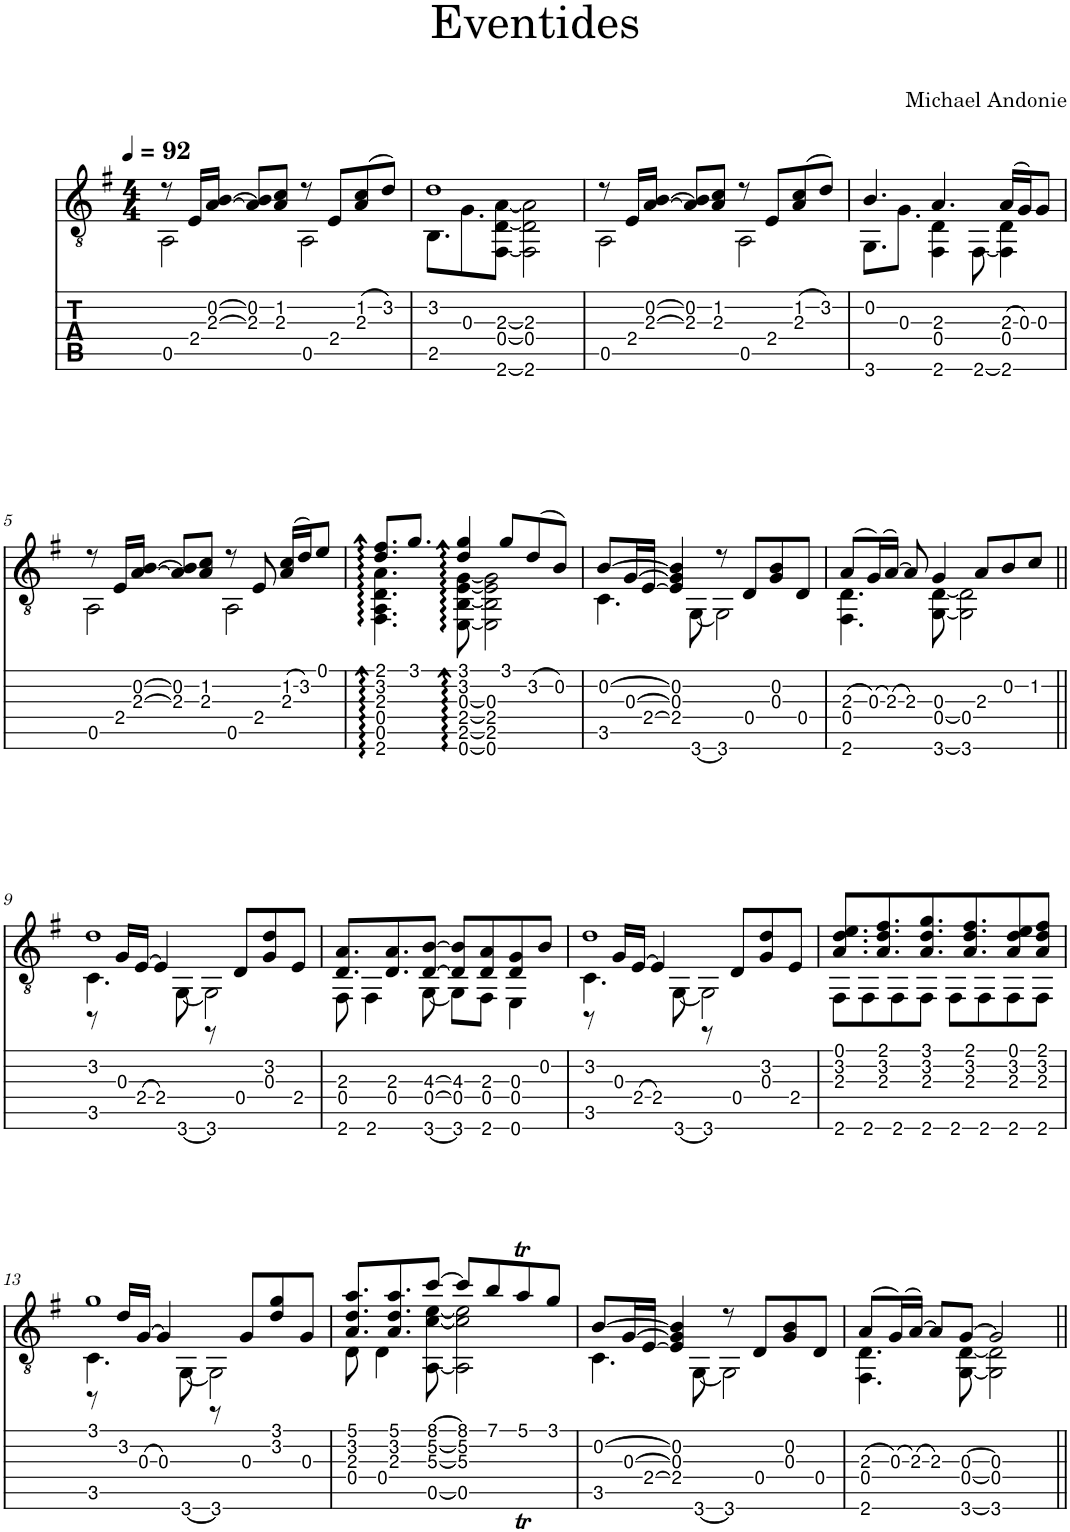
**kern	**kern
*part1	*part1
*staff2	*staff1
*I"Guitar	*
*I'Guit.	*
*stria6	*
*	*clefGv2
*k[f#]	*k[f#]
*M4/4	*M4/4
*MM92	*MM92
=1	=1
*^	*^
8r	2AA	8r	2AA\
16ELL	.	16E/LL	.
[16A\ [16B\JJ	.	[16A/ [16B/JJ	.
8A]\ 8B]\L	.	8A/] 8B/]L	.
8A\ 8c\J	.	8A/ 8c/J	.
8r	2AA	8r	2AA\
8E	.	8E/L	.
8A\ 8c\L	.	(8A/ 8c/	.
8dJ	.	8d/J)	.
=2	=2	=2	=2
1d	8.BBL	1d	8.BB\L
.	8.GJ	.	8.G\
.	[8FF# [8D [8A	.	[8FF#\ [8D\ [8A\J
.	2FF#] 2D] 2A]	.	2FF#\] 2D\] 2A\]
=3	=3	=3	=3
8r	2AA	8r	2AA\
16ELL	.	16E/LL	.
[16A\ [16B\JJ	.	[16A/ [16B/JJ	.
8A]\ 8B]\L	.	8A/] 8B/]L	.
8A\ 8c\J	.	8A/ 8c/J	.
8r	2AA	8r	2AA\
8E	.	8E/L	.
8A\ 8c\L	.	(8A/ 8c/	.
8dJ	.	8d/J)	.
=4	=4	=4	=4
4.B	8.GGL	4.B/	8.GG\L
.	8.GJ	.	8.G\J
4.A	4FF# 4D	4.A/	4FF#\ 4D\
.	[8FF#	.	[8FF#\
16ALL	4FF#] 4D	(16A/LL	4FF#\] 4D\
16GJ	.	16G/J)	.
8GJ	.	8G/J	.
!!LO:LB:g=z	!!
=5	=5	=5	=5
8r	2AA	8r	2AA\
16ELL	.	16E/LL	.
[16A\ [16B\JJ	.	[16A/ [16B/JJ	.
8A]\ 8B]\L	.	8A/] 8B/]L	.
8A\ 8c\J	.	8A/ 8c/J	.
8r	2AA	8r	2AA\
8E	.	8E/	.
16A\ 16c\LL	.	(16A/ 16c/LL	.
16dJ	.	16d/J)	.
8eJ	.	8e/J	.
=6	=6	=6	=6
8.d\ 8.f#\L	4.FF# 4.AA 4.D 4.A	8.d/ 8.f#/L	4.FF#\ 4.AA\ 4.D\ 4.A\
8.gJ	.	8.g/J	.
4d 4g	[8EE [8BB [8E [8G	4d/ 4g/	[8EE\ [8BB\ [8E\ [8G\
.	2EE] 2BB] 2E] 2G]	.	2EE\] 2BB\] 2E\] 2G\]
8g	.	8g/L	.
8dL	.	(8d/	.
8BJ	.	8B/J)	.
=7	=7	=7	=7
[8BL	4.C	[8B/L	4.C\
[16GL	.	[16G/L	.
[16EJJ	.	[16E/JJ	.
4E] 4G] 4B]	.	4E/] 4G/] 4B/]	.
.	[8GG	.	[8GG\
8r	2GG]	8r	2GG\]
8D	.	8D/L	.
8G\ 8B\L	.	8G/ 8B/	.
8DJ	.	8D/J	.
=8	=8	=8	=8
8AL	4.FF# 4.D	(8A/L	4.FF#\ 4.D\
16GL	.	(16G/L)	.
[16AJJ	.	[16A/JJ)	.
8A]	.	8A/]	.
4G	[8GG [8D	4G/	[8GG\ [8D\
.	2GG] 2D]	.	2GG\] 2D\]
8A	.	8A/L	.
8BL	.	8B/	.
8cJ	.	8c/J	.
!!LO:LB:g=z
=9||	=9||	=9||	=9||
*	*^	*	*^
1d	4.C	8r	1d	4.C\	8r
.	.	16GLL	.	.	16G/LL
.	.	[16EJJ	.	.	[16E/JJ
.	.	4E]	.	.	4E/]
.	[8GG	.	.	[8GG\	.
.	2GG]	8r	.	2GG\]	8r
.	.	8D	.	.	8D/L
.	.	8G\ 8d\L	.	.	8G/ 8d/
.	.	8EJ	.	.	8E/J
*	*v	*v	*	*	*
*	*	*	*v	*v
=10	=10	=10	=10
8.D\ 8.A\L	8FF#	8.D/ 8.A/L	8FF#\
.	4FF#	.	4FF#\
8.D\ 8.A\J	.	8.D/ 8.A/	.
[8D\ [8B\L	[8GG	[8D/ [8B/J	[8GG\
8D]\ 8B]\	8GGL]	8D/] 8B/]L	8GG\L]
8D\ 8A\J	8FF#J	8D/ 8A/	8FF#\J
8D\ 8G\L	4EE	8D/ 8G/	4EE\
8BJ	.	8B/J	.
=11	=11	=11	=11
*	*^	*	*^
1d	4.C	8r	1d	4.C\	8r
.	.	16GLL	.	.	16G/LL
.	.	[16EJJ	.	.	[16E/JJ
.	.	4E]	.	.	4E/]
.	[8GG	.	.	[8GG\	.
.	2GG]	8r	.	2GG\]	8r
.	.	8D	.	.	8D/L
.	.	8G\ 8d\L	.	.	8G/ 8d/
.	.	8EJ	.	.	8E/J
*	*v	*v	*	*	*
*	*	*	*v	*v
=12	=12	=12	=12
8.A\ 8.d\ 8.e\L	8FF#L	8.A/ 8.d/ 8.e/L	8FF#\L
.	8FF#J	.	8FF#\
8.A\ 8.d\ 8.f#\J	.	8.A/ 8.d/ 8.f#/	.
.	8FF#L	.	8FF#\
8.A\ 8.d\ 8.g\L	8FF#J	8.A/ 8.d/ 8.g/	8FF#\J
.	8FF#L	.	8FF#\L
8.A\ 8.d\ 8.f#\J	.	8.A/ 8.d/ 8.f#/	.
.	8FF#J	.	8FF#\
8A\ 8d\ 8e\L	8FF#L	8A/ 8d/ 8e/	8FF#\
8A\ 8d\ 8f#\J	8FF#J	8A/ 8d/ 8f#/J	8FF#\J
!!LO:LB:g=z
=13	=13	=13	=13
*	*^	*	*^
1g	4.C	8r	1g	4.C\	8r
.	.	16dLL	.	.	16d/LL
.	.	[16GJJ	.	.	[16G/JJ
.	.	4G]	.	.	4G/]
.	[8GG	.	.	[8GG\	.
.	2GG]	8r	.	2GG\]	8r
.	.	8G	.	.	8G/L
.	.	8d\ 8g\L	.	.	8d/ 8g/
.	.	8GJ	.	.	8G/J
*	*v	*v	*	*	*
*	*	*	*v	*v
=14	=14	=14	=14
8.A\ 8.d\ 8.a\L	8D	8.A/ 8.d/ 8.a/L	8D\
.	4D	.	4D\
8.A\ 8.d\ 8.a\J	.	8.A/ 8.d/ 8.a/	.
[8ccL	[8AA [8c [8e	[8cc/J	[8AA\ [8c\ [8e\
8cc]	2AA] 2e] 2c]	8cc/L]	2AA\] 2c\] 2e\]
8bJ	.	8b/	.
8aTL	.	8aT/	.
8gJ	.	8g/J	.
=15	=15	=15	=15
[8BL	4.C	[8B/L	4.C\
[16GL	.	[16G/L	.
[16EJJ	.	[16E/JJ	.
4E] 4G] 4B]	.	4E/] 4G/] 4B/]	.
.	[8GG	.	[8GG\
8r	2GG]	8r	2GG\]
8D	.	8D/L	.
8G\ 8B\L	.	8G/ 8B/	.
8DJ	.	8D/J	.
=16	=16	=16	=16
8AL	4.FF# 4.D	(8A/L	4.FF#\ 4.D\
16GL	.	(16G/L)	.
[16AJJ	.	[16A/JJ)	.
8AL]	.	8A/L]	.
[8GJ	[8GG [8D	[8G/J	[8GG\ [8D\
2G]	2GG] 2D]	2G/]	2GG\] 2D\]
*v	*v	*	*
*	*v	*v
=||	=||
*-	*-
